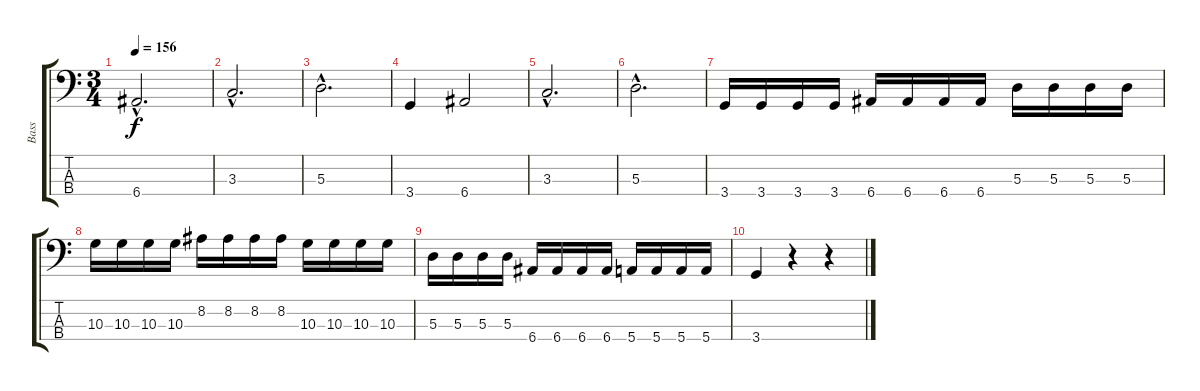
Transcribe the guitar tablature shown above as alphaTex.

\track ("Bass" "Bass") {instrument electricbassfinger}
\staff {score tabs}
\tuning (G2 D2 A1 E1) {hide}
\ts (3 4)
\tempo 156
\clef f4
\ks c
6.4{hac}.2{d dy f} |
3.3{hac}.2{d} |
5.3{hac}.2{d} |
3.4.4 6.4.2 |
3.3{hac}.2{d} |
5.3{hac}.2{d} |
3.4.16 3.4.16 3.4.16 3.4.16 6.4.16 6.4.16 6.4.16 6.4.16 5.3.16 5.3.16 5.3.16 5.3.16 |
10.3.16 10.3.16 10.3.16 10.3.16 8.2.16 8.2.16 8.2.16 8.2.16 10.3.16 10.3.16 10.3.16 10.3.16 |
5.3.16 5.3.16 5.3.16 5.3.16 6.4.16 6.4.16 6.4.16 6.4.16 5.4.16 5.4.16 5.4.16 5.4.16 |
3.4.4 r.4 r.4
